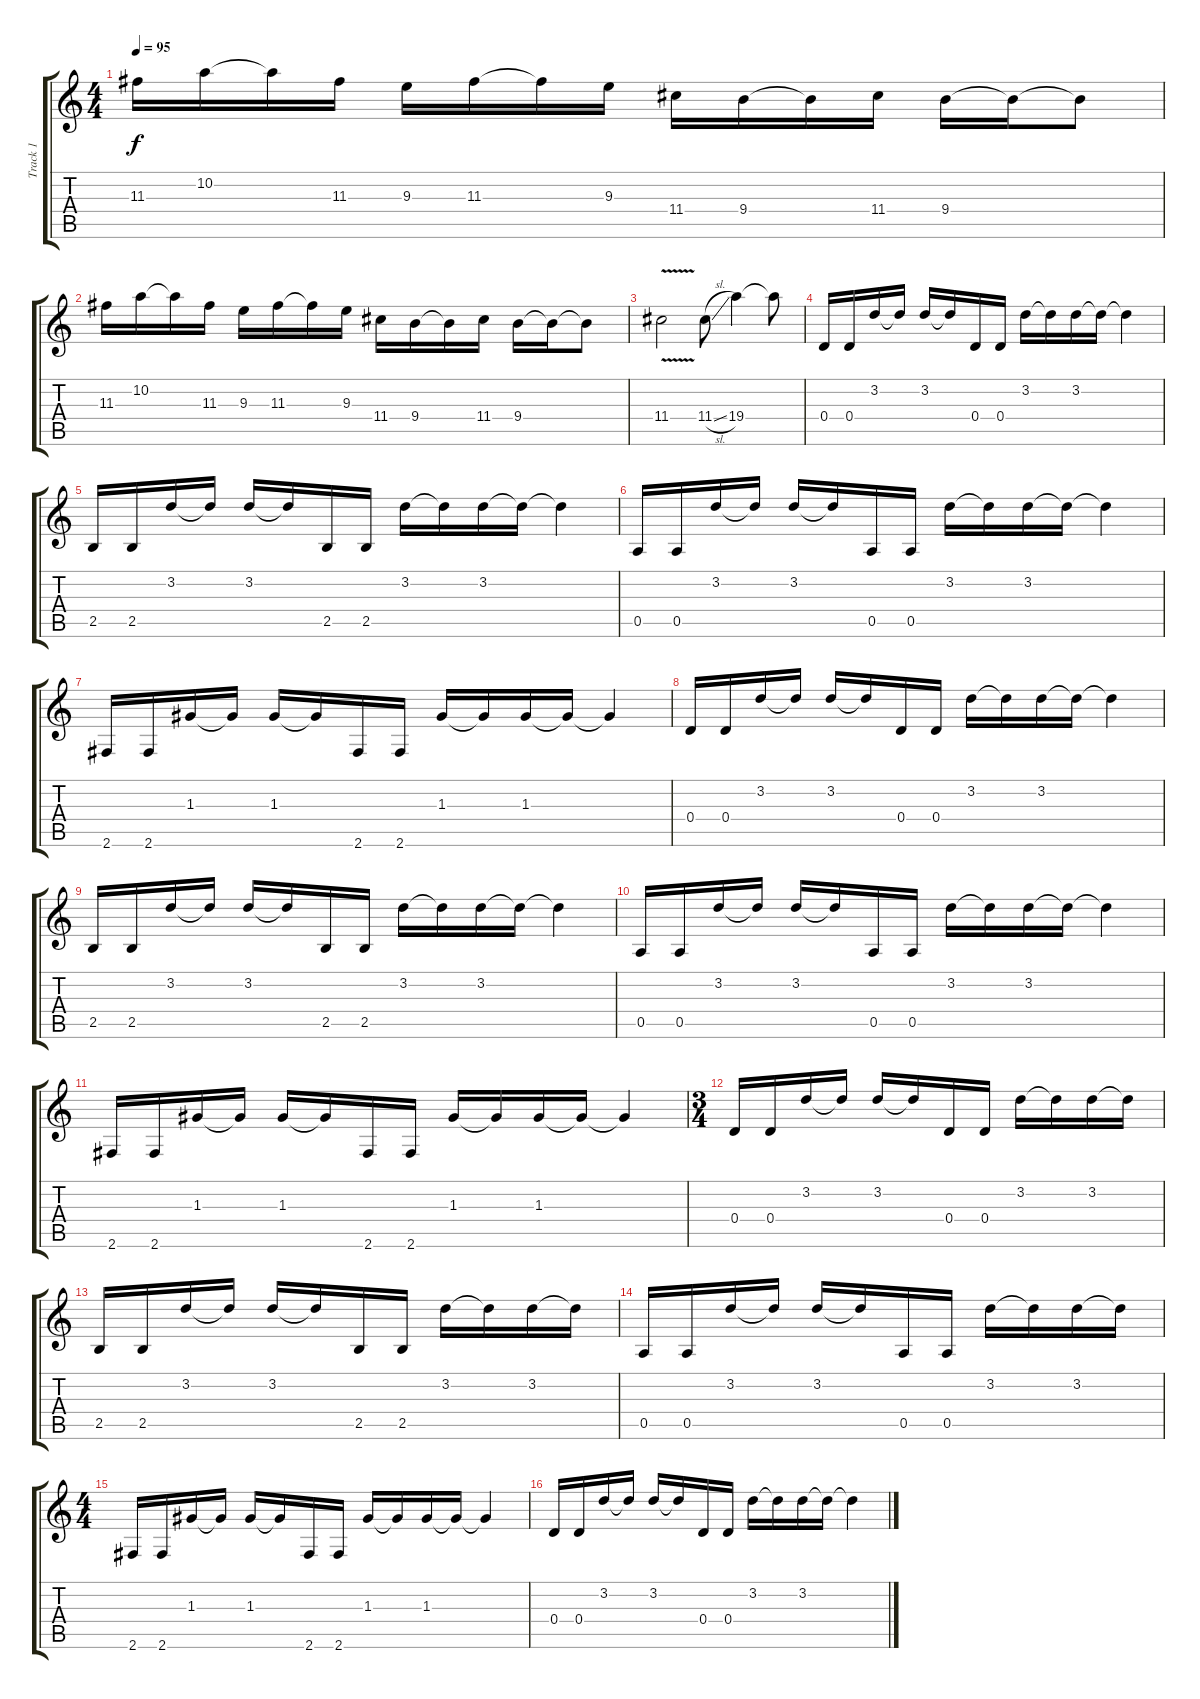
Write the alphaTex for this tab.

\track ("Track 1" "Track 1") {instrument distortionguitar}
\staff {score tabs}
\tuning (E4 B3 G3 D3 A2 E2) {hide}
\ts (4 4)
\tempo 95
\clef g2
\ks c
11.3.16{dy f} 10.2.16 10.2{t}.16 11.3.16 9.3.16 11.3.16 11.3{t}.16 9.3.16 11.4.16 9.4.16 9.4{t}.16 11.4.16 9.4.16 9.4{t}.16 9.4{t}.8 |
11.3.16 10.2.16 10.2{t}.16 11.3.16 9.3.16 11.3.16 11.3{t}.16 9.3.16 11.4.16 9.4.16 9.4{t}.16 11.4.16 9.4.16 9.4{t}.16 9.4{t}.8 |
11.4{v}.2 11.4{sl}.8 19.4.4 19.4{t}.8 |
0.4.16{instrument electricguitarclean} 0.4.16 3.2.16 3.2{t}.16 3.2.16 3.2{t}.16 0.4.16 0.4.16 3.2.16 3.2{t}.16 3.2.16 3.2{t}.16 3.2{t}.4 |
2.5.16 2.5.16 3.2.16 3.2{t}.16 3.2.16 3.2{t}.16 2.5.16 2.5.16 3.2.16 3.2{t}.16 3.2.16 3.2{t}.16 3.2{t}.4 |
0.5.16 0.5.16 3.2.16 3.2{t}.16 3.2.16 3.2{t}.16 0.5.16 0.5.16 3.2.16 3.2{t}.16 3.2.16 3.2{t}.16 3.2{t}.4 |
2.6.16 2.6.16 1.3.16 1.3{t}.16 1.3.16 1.3{t}.16 2.6.16 2.6.16 1.3.16 1.3{t}.16 1.3.16 1.3{t}.16 1.3{t}.4 |
0.4.16 0.4.16 3.2.16 3.2{t}.16 3.2.16 3.2{t}.16 0.4.16 0.4.16 3.2.16 3.2{t}.16 3.2.16 3.2{t}.16 3.2{t}.4 |
2.5.16 2.5.16 3.2.16 3.2{t}.16 3.2.16 3.2{t}.16 2.5.16 2.5.16 3.2.16 3.2{t}.16 3.2.16 3.2{t}.16 3.2{t}.4 |
0.5.16{instrument distortionguitar} 0.5.16 3.2.16 3.2{t}.16 3.2.16 3.2{t}.16 0.5.16 0.5.16 3.2.16 3.2{t}.16 3.2.16 3.2{t}.16 3.2{t}.4 |
2.6.16 2.6.16 1.3.16 1.3{t}.16 1.3.16 1.3{t}.16 2.6.16 2.6.16 1.3.16 1.3{t}.16 1.3.16 1.3{t}.16 1.3{t}.4 |
\ts (3 4)
0.4.16 0.4.16 3.2.16 3.2{t}.16 3.2.16 3.2{t}.16 0.4.16 0.4.16 3.2.16 3.2{t}.16 3.2.16 3.2{t}.16 |
2.5.16 2.5.16 3.2.16 3.2{t}.16 3.2.16 3.2{t}.16 2.5.16 2.5.16 3.2.16 3.2{t}.16 3.2.16 3.2{t}.16 |
0.5.16 0.5.16 3.2.16 3.2{t}.16 3.2.16 3.2{t}.16 0.5.16 0.5.16 3.2.16 3.2{t}.16 3.2.16 3.2{t}.16 |
\ts (4 4)
2.6.16 2.6.16 1.3.16 1.3{t}.16 1.3.16 1.3{t}.16 2.6.16 2.6.16 1.3.16 1.3{t}.16 1.3.16 1.3{t}.16 1.3{t}.4 |
0.4.16 0.4.16 3.2.16 3.2{t}.16 3.2.16 3.2{t}.16 0.4.16 0.4.16 3.2.16 3.2{t}.16 3.2.16 3.2{t}.16 3.2{t}.4
